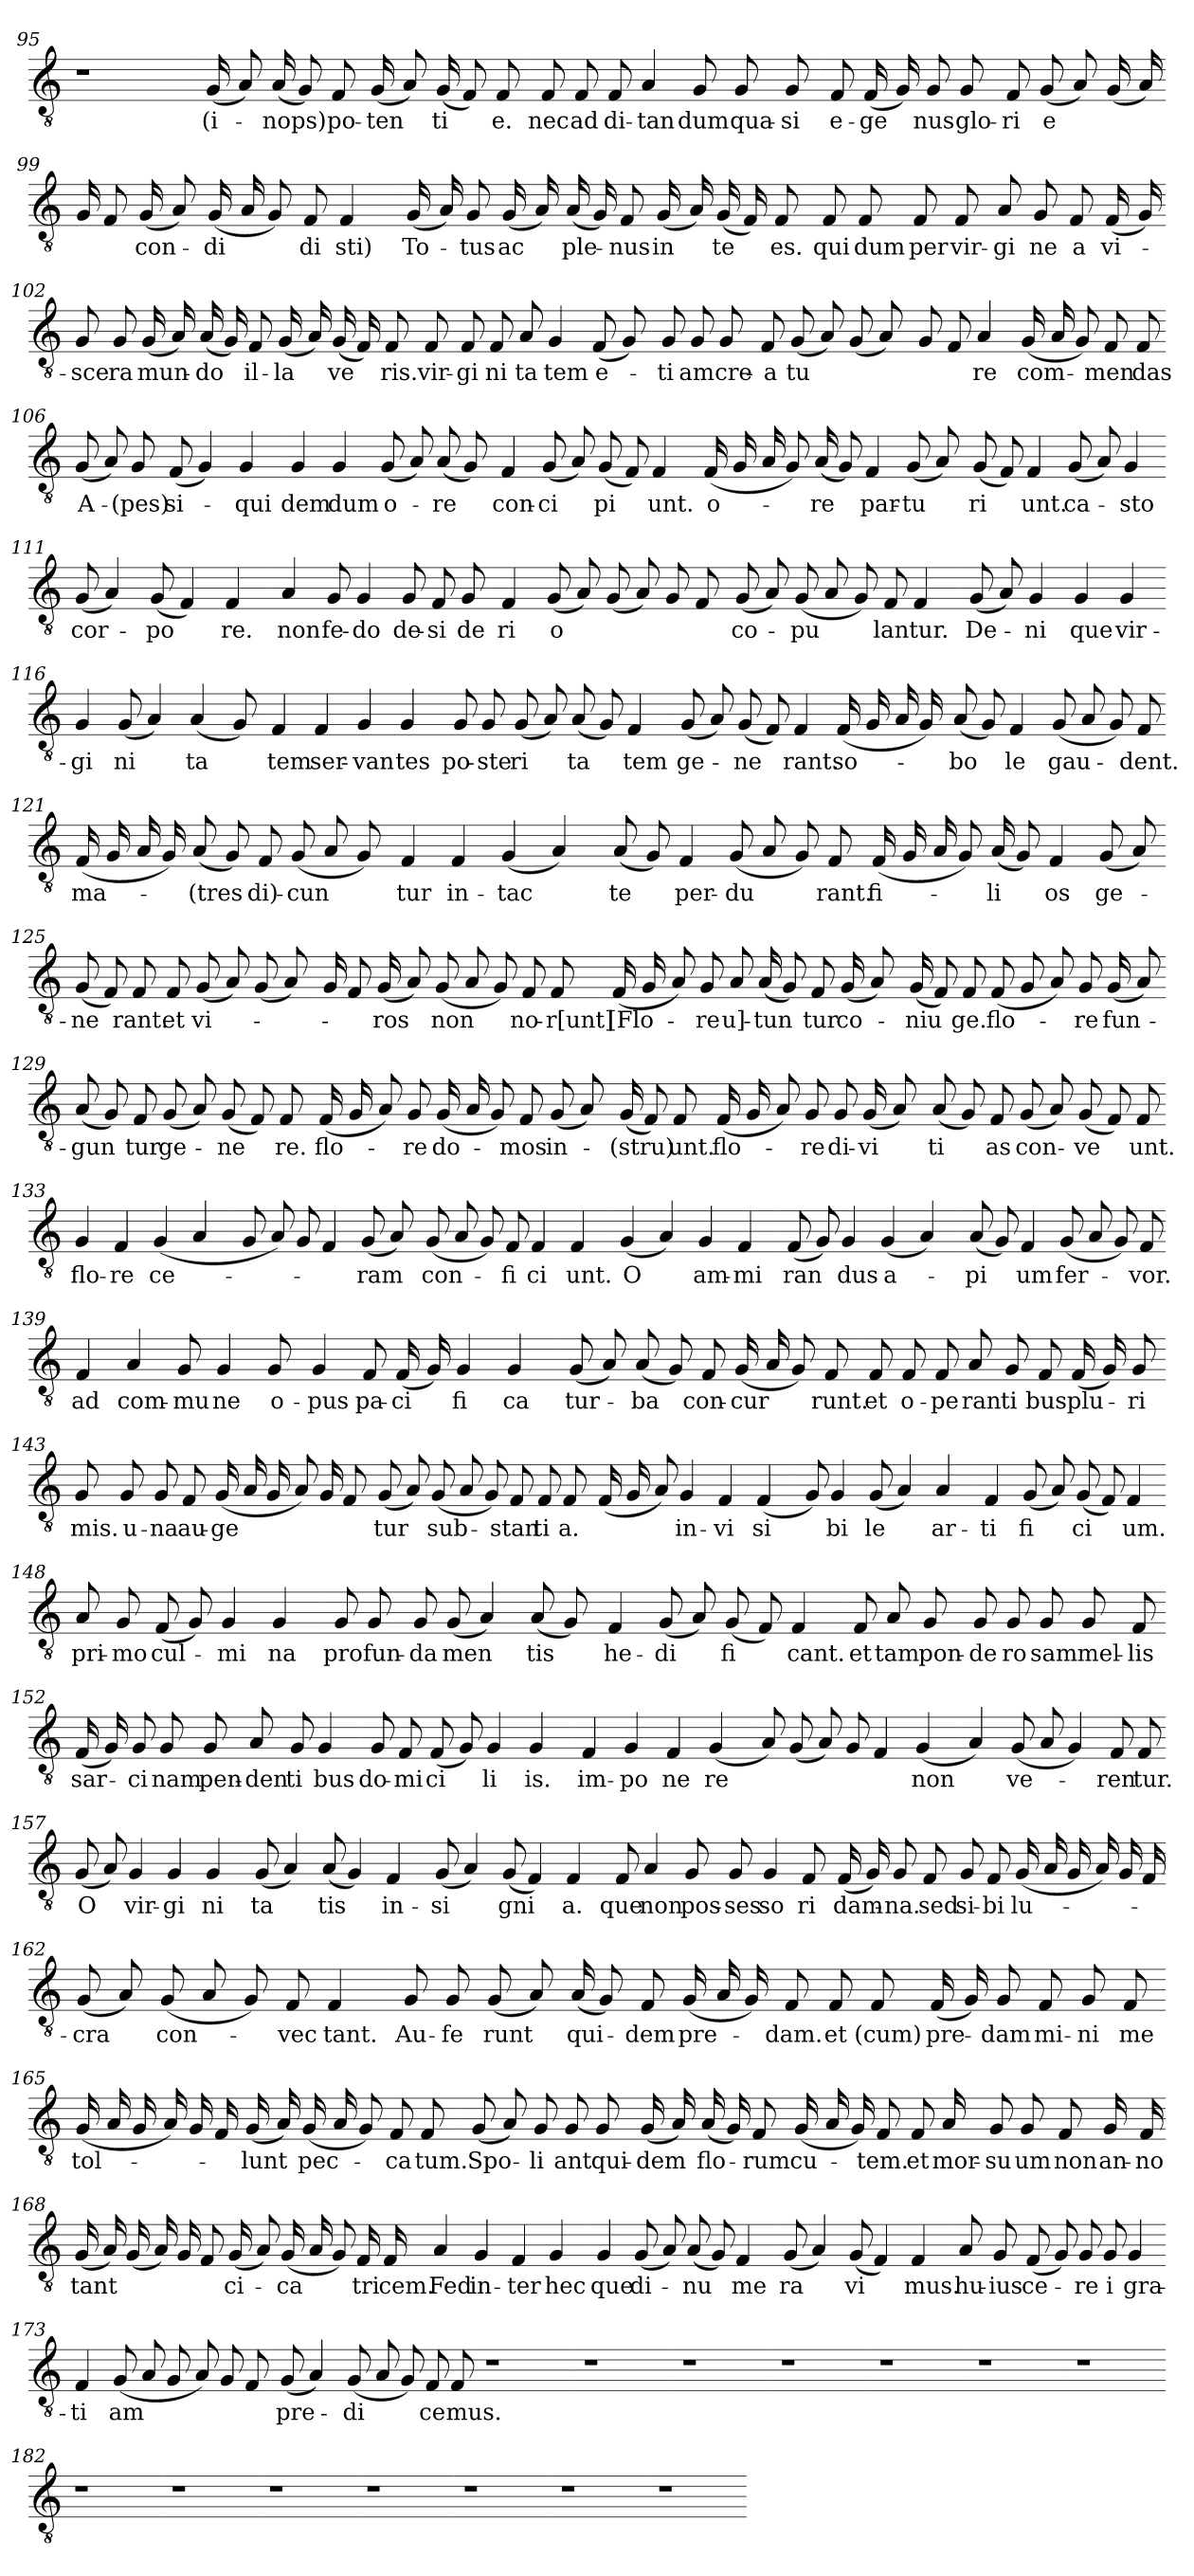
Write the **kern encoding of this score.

**kern	**text
*part1	*part1
*staff1	*staff1
*clefGv2	*
*k[]	*
=95	=95
1r	.
=96-	=96-
(16G	(i-
8A)	.
(16A	-nops)
8G)	.
8F	po-
(16G	ten
8A)	.
(16G	ti
8F)	.
8F	-e.
=97-	=97-
8F	nec
8F	ad
8F	di-
4A	tan
8G	-dum
8G	qua-
8G	-si
=98-	=98-
8F	e-
(16F	ge
16G)	.
8G	-nus
8G	glo-
8F	ri
(8G	-e
8A)	.
(16G	.
16A)	.
=99-	=99-
16G	.
8F	.
(16G	con-
8A)	.
(16G	di
16A	.
8G)	.
8F	di
4F	-sti)
=100-	=100-
(16G	To-
16A)	.
8G	-tus
(16G	ac
16A)	.
(16A	ple-
16G)	.
8F	-nus
(16G	in
16A)	.
(16G	te
16F)	.
8F	es.
=101-	=101-
8F	qui
8F	dum
8F	per
8F	vir-
8A	gi
8G	ne
8F	-a
(16F	vi-
16G)	.
=102-	=102-
8G	sce
8G	-ra
(16G	mun-
16A)	.
(16A	-do
16G)	.
8F	il-
(16G	la
16A)	.
(16G	ve
16F)	.
8F	-ris.
=103-	=103-
8F	vir-
8F	gi
8F	ni
8A	ta
4G	-tem
(8F	e-
8G)	.
=104-	=104-
8G	ti
8G	-am
8G	cre-
8F	a
(8G	tu
8A)	.
(8G	.
8A)	.
=105-	=105-
8G	.
8F	.
4A	-re
(16G	com-
16A	.
8G)	.
8F	men
8F	-das
=106-	=106-
(8G	A-
8A)	.
8G	-(pes)
(8F	si-
4G)	.
4G	qui
=107-	=107-
4G	-dem
4G	dum
(8G	o-
8A)	.
(8A	-re
8G)	.
=108-	=108-
4F	con-
(8G	ci
8A)	.
(8G	pi
8F)	.
4F	-unt.
=109-	=109-
(16F	o-
16G	.
16A	.
8G)	.
(16A	-re
8G)	.
4F	par-
(8G	tu
8A)	.
=110-	=110-
(8G	ri
8F)	.
4F	-unt.
(8G	ca-
8A)	.
4G	-sto
=111-	=111-
(8G	cor-
4A)	.
(8G	po
4F)	.
4F	-re.
=112-	=112-
4A	non
8G	fe-
4G	-do
8G	de-
8F	si
8G	de
=113-	=113-
4F	ri
(8G	-o
8A)	.
(8G	.
8A)	.
8G	.
8F	.
=114-	=114-
(8G	co-
8A)	.
(8G	pu
8A	.
8G)	.
8F	lan
4F	-tur.
=115-	=115-
(8G	De-
8A)	.
4G	ni
4G	-que
4G	vir-
=116-	=116-
4G	gi
(8G	ni
4A)	.
(4A	ta
8G)	.
=117-	=117-
4F	-tem
4F	ser-
4G	van
4G	-tes
=118-	=118-
8G	po-
8G	ste
(8G	ri
8A)	.
(8A	ta
8G)	.
4F	-tem
=119-	=119-
(8G	ge-
8A)	.
(8G	ne
8F)	.
4F	-rant.
(16F	so-
16G	.
16A	.
16G)	.
=120-	=120-
(8A	bo
8G)	.
4F	-le
(8G	gau-
8A	.
8G)	.
8F	-dent.
=121-	=121-
(16F	ma-
16G	.
16A	.
16G)	.
(8A	-(tres
8G)	.
8F	di)-
(8G	cun
8A	.
8G)	.
=122-	=122-
4F	-tur
4F	in-
(4G	tac
4A)	.
=123-	=123-
(8A	-te
8G)	.
4F	per-
(8G	du
8A	.
8G)	.
8F	-rant.
=124-	=124-
(16F	fi-
16G	.
16A	.
8G)	.
(16A	li
8G)	.
4F	-os
(8G	ge-
8A)	.
=125-	=125-
(8G	ne
8F)	.
8F	-rant.
8F	et
(8G	vi-
8A)	.
(8G	.
8A)	.
=126-	=126-
16G	.
8F	.
(16G	-ros
8A)	.
(8G	non
8A	.
8G)	.
8F	no-
8F	-r[unt]
=127-	=127-
(16F	[Flo-
16G	.
8A)	.
8G	-re
8A	u]-
(16A	tun
8G)	.
8F	-tur
(16G	co-
8A)	.
=128-	=128-
(16G	niu
8F)	.
8F	-ge.
(8F	flo-
8G	.
8A)	.
8G	-re
(16G	fun-
8A)	.
=129-	=129-
(8A	gun
8G)	.
8F	-tur
(8G	ge-
8A)	.
(8G	ne
8F)	.
8F	-re.
=130-	=130-
(16F	flo-
16G	.
8A)	.
8G	-re
(16G	do-
16A	.
8G)	.
8F	-mos
(8G	in-
8A)	.
=131-	=131-
(16G	(stru)
8F)	.
8F	-unt.
(16F	flo-
16G	.
8A)	.
8G	-re
8G	di-
(16G	vi
8A)	.
=132-	=132-
(8A	ti
8G)	.
8F	-as
(8G	con-
8A)	.
(8G	ve
8F)	.
8F	-unt.
=133-	=133-
4G	flo-
4F	-re
(4G	ce-
4A	.
=134-	=134-
8G	.
8A)	.
8G	.
4F	.
(8G	-ram
8A)	.
=135-	=135-
(8G	con-
8A	.
8G)	.
8F	fi
4F	ci
4F	-unt.
=136-	=136-
(4G	O
4A)	.
4G	am-
4F	mi
=137-	=137-
(8F	ran
8G)	.
4G	-dus
(4G	a-
4A)	.
=138-	=138-
(8A	pi
8G)	.
4F	-um
(8G	fer-
8A	.
8G)	.
8F	-vor.
=139-	=139-
4F	ad
4A	com-
8G	mu
4G	-ne
8G	o-
=140-	=140-
4G	-pus
8F	pa-
(16F	ci
16G)	.
4G	fi
4G	-ca
=141-	=141-
(8G	tur-
8A)	.
(8A	-ba
8G)	.
8F	con-
(16G	cur
16A	.
8G)	.
8F	-runt.
=142-	=142-
8F	et
8F	o-
8F	pe
8A	ran
8G	ti
8F	-bus
(16F	plu-
16G)	.
8G	ri
=143-	=143-
8G	-mis.
8G	u-
8G	-na
8F	au-
(16G	ge
16A	.
16G	.
8A)	.
16G	.
8F	.
=144-	=144-
(8G	-tur
8A)	.
(8G	sub-
8A	.
8G)	.
8F	stan
8F	ti
8F	-a.
=145-	=145-
(16F	[O]
16G	.
8A)	.
4G	in-
4F	vi
(4F	si
=146-	=146-
8G)	.
4G	bi
(8G	-le
4A)	.
4A	ar-
=147-	=147-
4F	ti
(8G	fi
8A)	.
(8G	ci
8F)	.
4F	-um.
=148-	=148-
8A	pri-
8G	-mo
(8F	cul-
8G)	.
4G	mi
4G	-na
=149-	=149-
8G	pro
8G	fun-
8G	da
(8G	men
4A)	.
(8A	-tis
8G)	.
=150-	=150-
4F	he-
(8G	di
8A)	.
(8G	fi
8F)	.
4F	-cant.
=151-	=151-
8F	et
8A	tam
8G	pon-
8G	de
8G	ro
8G	-sam
8G	mel-
8F	-lis
=152-	=152-
(16F	sar-
16G)	.
8G	ci
8G	-nam
8G	pen-
8A	den
8G	ti
4G	-bus
=153-	=153-
8G	do-
8F	mi
(8F	ci
8G)	.
4G	li
4G	-is.
=154-	=154-
4F	im-
4G	po
4F	ne
(4G	-re
=155-	=155-
8A)	.
(8G	.
8A)	.
8G	.
4F	.
(4G	non
=156-	=156-
4A)	.
(8G	ve-
8A	.
4G)	.
8F	ren
8F	-tur.
=157-	=157-
(8G	O
8A)	.
4G	vir-
4G	gi
4G	ni
=158-	=158-
(8G	ta
4A)	.
(8A	-tis
4G)	.
4F	in-
=159-	=159-
(8G	si
4A)	.
(8G	gni
4F)	.
4F	-a.
=160-	=160-
8F	que
4A	non
8G	pos-
8G	ses
4G	so
8F	-ri
=161-	=161-
(16F	dam-
16G)	.
8G	-na.
8F	sed
8G	si-
8F	-bi
(16G	lu-
16A	.
16G	.
16A)	.
16G	.
16F	.
=162-	=162-
(8G	-cra
8A)	.
(8G	con-
8A	.
8G)	.
8F	vec
4F	-tant.
=163-	=163-
8G	Au-
8G	fe
(8G	-runt
8A)	.
(16A	qui-
8G)	.
8F	-dem
(16G	pre-
16A	.
16G)	.
=164-	=164-
8F	-dam.
8F	et
8F	(cum)
(16F	pre-
16G)	.
8G	-dam
8F	mi-
8G	ni
8F	-me
=165-	=165-
(16G	tol-
16A	.
16G	.
16A)	.
16G	.
16F	.
(16G	-lunt
16A)	.
(16G	pec-
16A	.
8G)	.
8F	ca
8F	-tum.
=166-	=166-
(8G	Spo-
8A)	.
8G	li
8G	-ant
8G	qui-
(16G	-dem
16A)	.
(16A	flo-
16G)	.
8F	-rum
=167-	=167-
(16G	cu-
16A	.
16G)	.
8F	-tem.
8F	et
16A	mor-
8G	su
8G	-um
8F	non
16G	an-
16F	no
=168-	=168-
(16G	-tant
16A)	.
(16G	.
16A)	.
16G	.
8F	.
(16G	ci-
8A)	.
(16G	ca
16A	.
8G)	.
16F	tri
16F	-cem.
=169-	=169-
4A	Fed
4G	in-
4F	-ter
4G	hec
=170-	=170-
4G	que
(8G	di-
8A)	.
(8A	nu
8G)	.
4F	me
=171-	=171-
(8G	ra
4A)	.
(8G	vi
4F)	.
4F	-mus.
=172-	=172-
8A	hu-
8G	-ius
(8F	ce-
8G)	.
8G	re
8G	-i
4G	gra-
=173-	=173-
4F	ti
(8G	-am
8A	.
8G	.
8A)	.
8G	.
8F	.
=174-	=174-
(8G	pre-
4A)	.
(8G	di
8A	.
8G)	.
8F	ce
8F	-mus.
=175-	=175-
1r	.
=176-	=176-
1r	.
=177-	=177-
1r	.
=178-	=178-
1r	.
=179-	=179-
1r	.
=180-	=180-
1r	.
=181-	=181-
1r	.
=182-	=182-
1r	.
=183-	=183-
1r	.
=184-	=184-
1r	.
=185-	=185-
1r	.
=186-	=186-
1r	.
=187-	=187-
1r	.
=188-	=188-
1r	.
=-	=-
*-	*-
